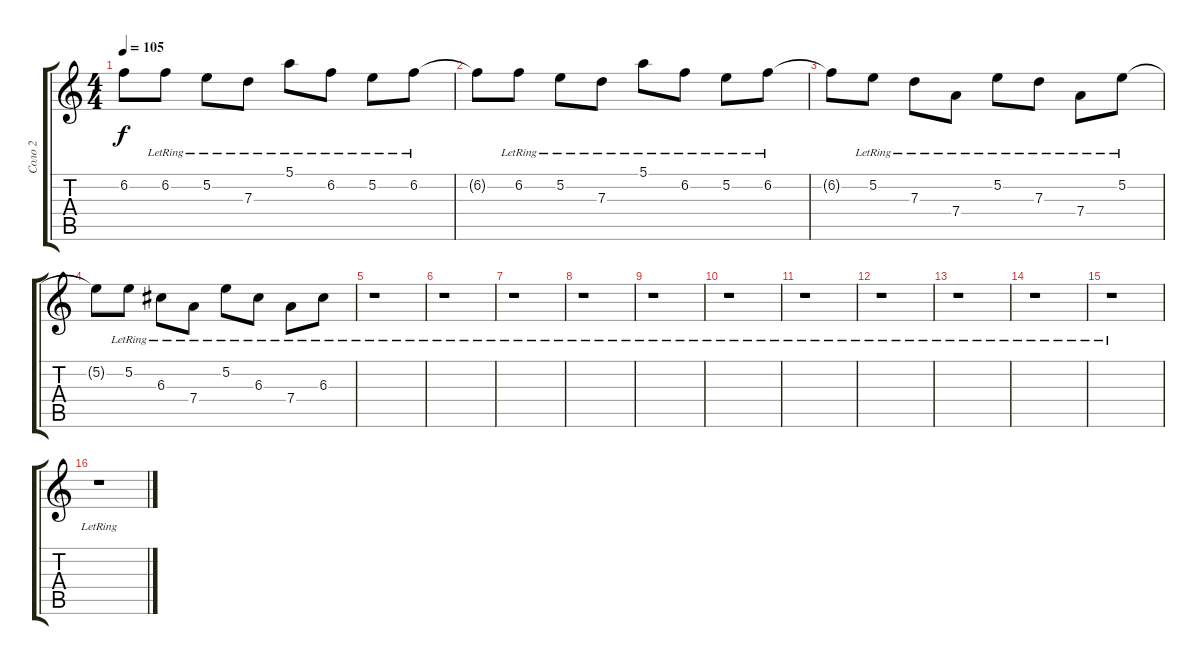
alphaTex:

\track ("Соло 2" "Соло 2") {instrument acousticguitarsteel}
\staff {score tabs}
\tuning (E4 B3 G3 D3 A2 E2) {hide}
\ts (4 4)
\tempo 105
\clef g2
\ks c
6.2{t}.8{dy f} 6.2{lr}.8 5.2{lr}.8 7.3{lr}.8 5.1{lr}.8 6.2{lr}.8 5.2{lr}.8 6.2{lr}.8 |
6.2{t}.8 6.2{lr}.8 5.2{lr}.8 7.3{lr}.8 5.1{lr}.8 6.2{lr}.8 5.2{lr}.8 6.2{lr}.8 |
6.2{t}.8 5.2{lr}.8 7.3{lr}.8 7.4{lr}.8 5.2{lr}.8 7.3{lr}.8 7.4{lr}.8 5.2{lr}.8 |
5.2{t}.8 5.2{lr}.8 6.3{lr}.8 7.4{lr}.8 5.2{lr}.8 6.3{lr}.8 7.4{lr}.8 6.3{lr}.8 |
r.1 |
r.1 |
r.1 |
r.1 |
r.1 |
r.1 |
r.1 |
r.1 |
r.1 |
r.1 |
r.1 |
r.1
